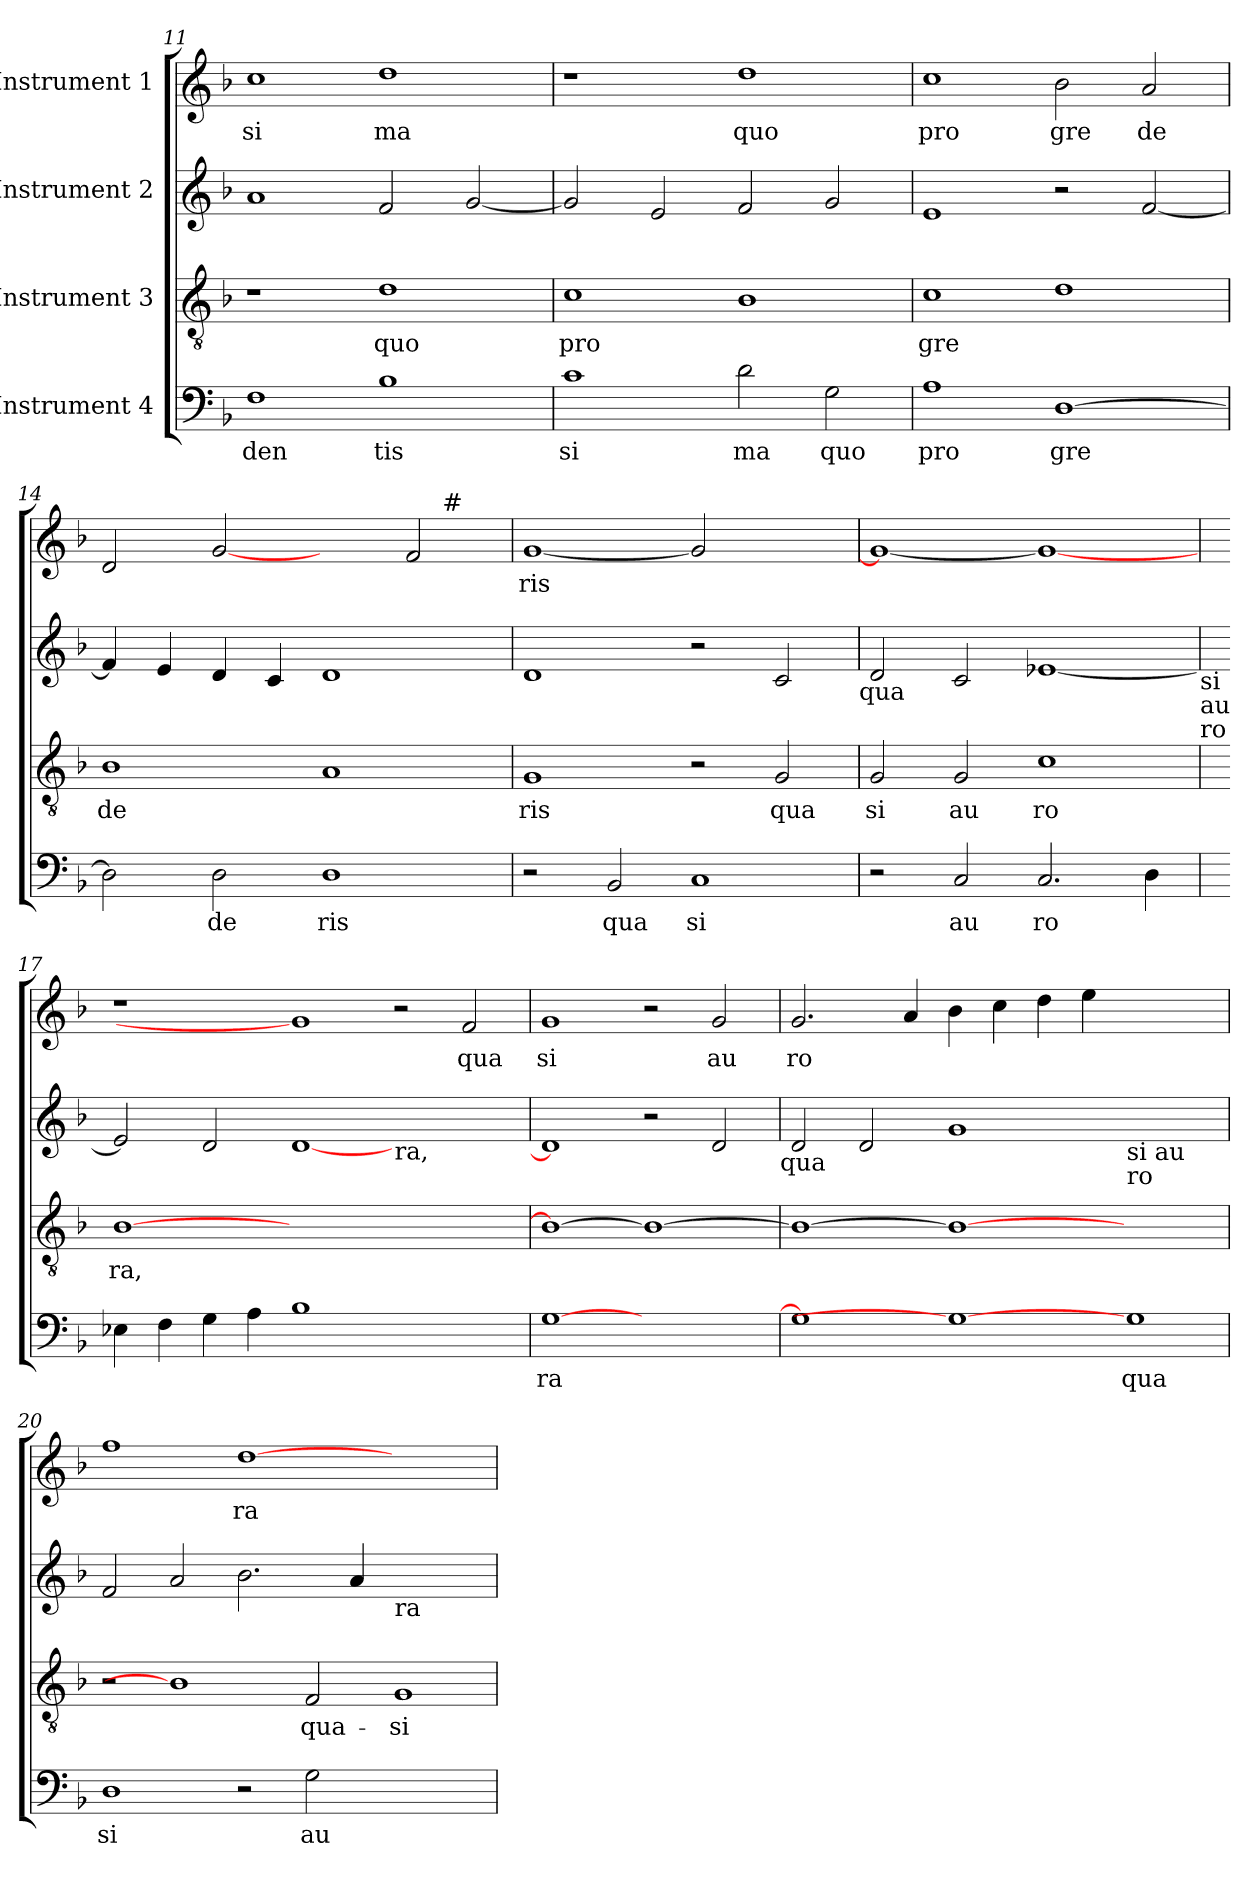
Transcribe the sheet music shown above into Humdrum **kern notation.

**kern	**text	**kern	**text	**kern	**kern	**text
*part4	*part4	*part3	*part3	*part2	*part1	*part1
*staff4	*staff4	*staff3	*staff3	*staff2	*staff1	*staff1
*I"Instrument 4	*	*I"Instrument 3	*	*I"Instrument 2	*I"Instrument 1	*
*clefF4	*	*clefGv2	*	*clefG2	*clefG2	*
*k[b-]	*	*k[b-]	*	*k[b-]	*k[b-]	*
*F:	*	*F:	*	*F:	*F:	*
=11	=11	=11	=11	=11	=11	=11
!	!LO:LY:b	!	!	!	!	!LO:LY:b
1F	den	1r	.	1a	1cc	si
!	!LO:LY:b	!	!LO:LY:b	!	!	!LO:LY:b
1B-	tis	1d	quo	2f/	1dd	ma
.	.	.	.	[>2g/	.	.
!!LO:LB:g=z
=12	=12	=12	=12	=12	=12	=12
!	!LO:LY:b	!	!LO:LY:b	!	!	!
1c	si	1c	pro	2g/]	1r	.
.	.	.	.	2e/	.	.
!	!LO:LY:b	!	!	!	!	!LO:LY:b
2d\	ma	1B-	.	2f/	1dd	quo
!	!LO:LY:b	!	!	!	!	!
2G\	quo	.	.	2g/	.	.
=13	=13	=13	=13	=13	=13	=13
!	!LO:LY:b	!	!LO:LY:b	!	!	!LO:LY:b
1A	pro	1c	gre	1e	1cc	pro
!	!LO:LY:b	!	!	!	!	!LO:LY:b
[>1D	gre	1d	.	2r	2b-\	gre
!	!	!	!	!	!	!LO:LY:b
.	.	.	.	[<2f/	2a/	de
=14	=14	=14	=14	=14	=14	=14
!	!	!	!LO:LY:b	!	!	!
*	*	*	*	*	*^	*
2D\]	.	1B-	de	4f/]	2d/	1ryy	.
.	.	.	.	4e/	.	.	.
!	!LO:LY:b	!	!	!	!	!	!
2D\	de	.	.	4d/	[2g	.	.
.	.	.	.	4c/	.	.	.
!	!LO:LY:b	!	!	!	!	!	!
1D	ris	1A	.	1d	2ryy	2ryy	.
.	.	.	.	.	2f/	8ryy	.
!	!	!	!	!	!	!LO:TX:a:t=#	!
.	.	.	.	.	.	4.ryy	.
=15	=15	=15	=15	=15	=15	=15	=15
!	!	!	!LO:LY:b	!	!	!	!LO:LY:b
*	*	*	*	*	*v	*v	*
2r	.	1G	ris	1d	[<1g	ris
!	!LO:LY:b	!	!	!	!	!
2BB-/	qua	.	.	.	.	.
!	!LO:LY:b	!	!	!	!	!
1C	si	2r	.	2r	2g]	.
!	!	!	!LO:LY:b	!	!	!
.	.	2G/	qua	2c/	2ryy	.
!	!	!	!	!LO:TX:b:t=qua	!	!
=16	=16	=16	=16	=16	=16	=16
!	!	!	!LO:LY:b	!	!	!
2r	.	2G/	si	2d/	1g_	.
!	!LO:LY:b	!	!LO:LY:b	!	!	!
2C/	au	2G/	au	2c/	.	.
!	!LO:LY:b	!	!LO:LY:b	!	!	!
2.C/	ro	1c	ro	[>1e-X	1g_	.
4D\	.	.	.	.	.	.
!	!	!	!	!LO:TX:b:t=si	!	!
!	!	!	!	!LO:TX:b:t=au	!	!
!	!	!	!	!LO:TX:b:t=ro	!	!
!!LO:PB:g=z
=17	=17	=17	=17	=17	=17	=17
!	!	!	!LO:LY:b	!	!	!
4E-X\	.	[>1B-	ra,	2e-/]	1r	.
4F\	.	.	.	.	.	.
4G\	.	.	.	2d/	.	.
4A\	.	.	.	.	.	.
1B-	.	0ryy	.	[<1d	1g]	.
!	!	!	!	!LO:TX:b:t=ra,	!	!
1ryy	.	.	.	1ryy	2r	.
!	!	!	!	!	!	!LO:LY:b
.	.	.	.	.	2f/	qua
=18	=18	=18	=18	=18	=18	=18
!	!LO:LY:b	!	!	!	!	!LO:LY:b
[>1G	ra	1B-_	.	1d]	1g	si
1ryy	.	1B-_	.	2r	2r	.
!	!	!	!	!	!	!LO:LY:b
.	.	.	.	2d/	2g/	au
!	!	!	!	!LO:TX:b:t=qua	!	!
=19	=19	=19	=19	=19	=19	=19
!	!	!	!	!	!	!LO:LY:b
1G]	.	1B-_	.	2d/	2.g/	ro
.	.	.	.	2d/	.	.
.	.	.	.	.	4a/	.
1G_	.	1B-_	.	1g	4b-\	.
.	.	.	.	.	4cc\	.
.	.	.	.	.	4dd\	.
.	.	.	.	.	4ee\	.
!	!	!	!	!LO:TX:b:t=si au	!	!
!	!	!	!	!LO:TX:b:t=ro	!	!
!	!LO:LY:b	!	!	!	!	!
1G	qua	1ryy	.	1ryy	1ryy	.
=20	=20	=20	=20	=20	=20	=20
!	!LO:LY:b	!	!	!	!	!
1D	si	2r	.	2f/	1ff	.
.	.	1B-]	.	2a/	.	.
!	!	!	!	!	!	!LO:LY:b
2r	.	.	.	2.b-\	[>1dd	ra
!	!LO:LY:b	!	!LO:LY:b	!	!	!
2G\	au	2F/	qua-	.	.	.
.	.	.	.	4a/	.	.
!	!	!	!	!LO:TX:b:t=ra	!	!
!	!	!	!LO:LY:b	!	!	!
1ryy	.	1G	-si	1ryy	1ryy	.
=	=	=	=	=	=	=
*-	*-	*-	*-	*-	*-	*-
